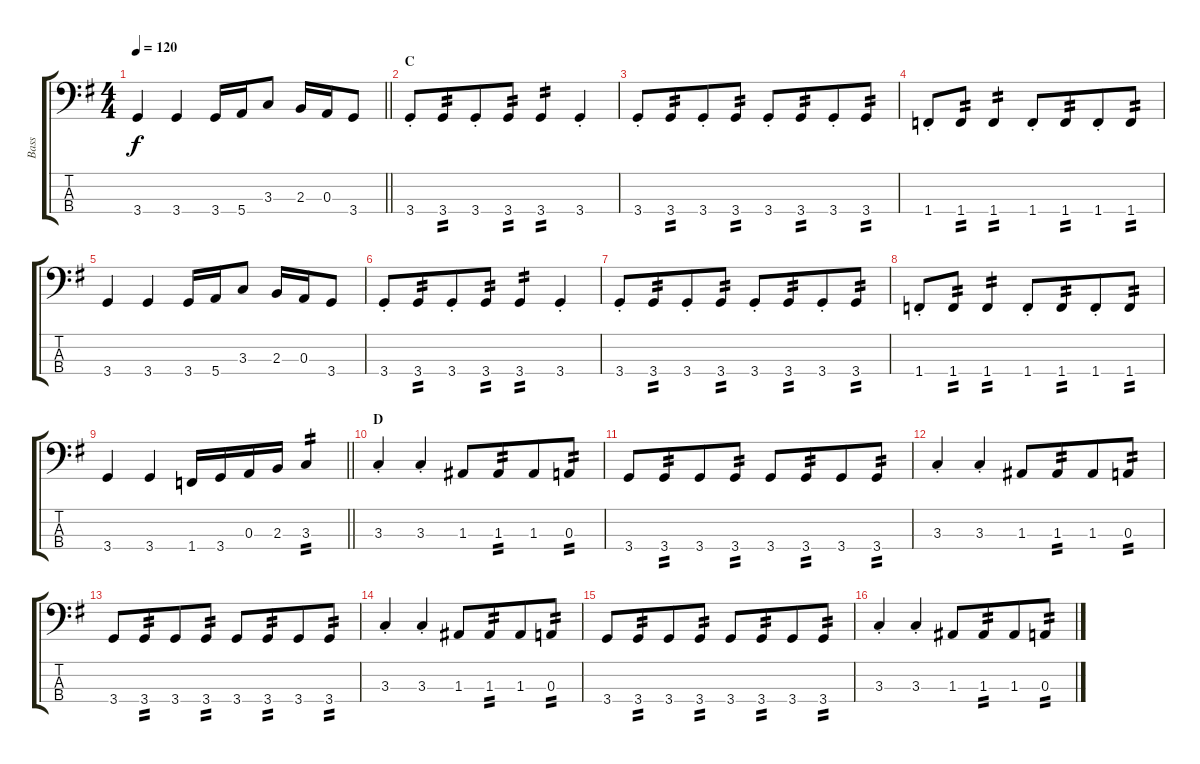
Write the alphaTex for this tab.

\track ("Bass" "Bass") {instrument electricbassfinger}
\staff {score tabs}
\tuning (G2 D2 A1 E1) {hide}
\ts (4 4)
\tempo 120
\clef f4
\barLineRight lightlight
\ks g
3.4.4{dy f} 3.4.4 3.4.16 5.4.16 3.3.8 2.3.16 0.3.16 3.4.8 |
\section ("" "C")
3.4{st}.8 3.4.8{tp 2 beam merge} 3.4{st}.8 3.4.8{tp 2} 3.4.4{tp 2} 3.4{st}.4 |
3.4{st}.8 3.4.8{tp 2 beam merge} 3.4{st}.8 3.4.8{tp 2} 3.4{st}.8 3.4.8{tp 2 beam merge} 3.4{st}.8 3.4.8{tp 2} |
1.4{st}.8 1.4.8{tp 2} 1.4.4{tp 2} 1.4{st}.8 1.4.8{tp 2 beam merge} 1.4{st}.8 1.4.8{tp 2} |
3.4.4 3.4.4 3.4.16 5.4.16 3.3.8 2.3.16 0.3.16 3.4.8 |
3.4{st}.8 3.4.8{tp 2 beam merge} 3.4{st}.8 3.4.8{tp 2} 3.4.4{tp 2} 3.4{st}.4 |
3.4{st}.8 3.4.8{tp 2 beam merge} 3.4{st}.8 3.4.8{tp 2} 3.4{st}.8 3.4.8{tp 2 beam merge} 3.4{st}.8 3.4.8{tp 2} |
1.4{st}.8 1.4.8{tp 2} 1.4.4{tp 2} 1.4{st}.8 1.4.8{tp 2 beam merge} 1.4{st}.8 1.4.8{tp 2} |
\barLineRight lightlight
3.4.4 3.4.4 1.4.16 3.4.16 0.3.16 2.3.16 3.3.4{tp 2} |
\section ("" "D")
3.3{st}.4 3.3{st}.4 1.3.8 1.3.8{tp 2 beam merge} 1.3.8 0.3.8{tp 2} |
3.4.8 3.4.8{tp 2 beam merge} 3.4.8 3.4.8{tp 2} 3.4.8 3.4.8{tp 2 beam merge} 3.4.8 3.4.8{tp 2} |
3.3{st}.4 3.3{st}.4 1.3.8 1.3.8{tp 2 beam merge} 1.3.8 0.3.8{tp 2} |
3.4.8 3.4.8{tp 2 beam merge} 3.4.8 3.4.8{tp 2} 3.4.8 3.4.8{tp 2 beam merge} 3.4.8 3.4.8{tp 2} |
3.3{st}.4 3.3{st}.4 1.3.8 1.3.8{tp 2 beam merge} 1.3.8 0.3.8{tp 2} |
3.4.8 3.4.8{tp 2 beam merge} 3.4.8 3.4.8{tp 2} 3.4.8 3.4.8{tp 2 beam merge} 3.4.8 3.4.8{tp 2} |
3.3{st}.4 3.3{st}.4 1.3.8 1.3.8{tp 2 beam merge} 1.3.8 0.3.8{tp 2}
